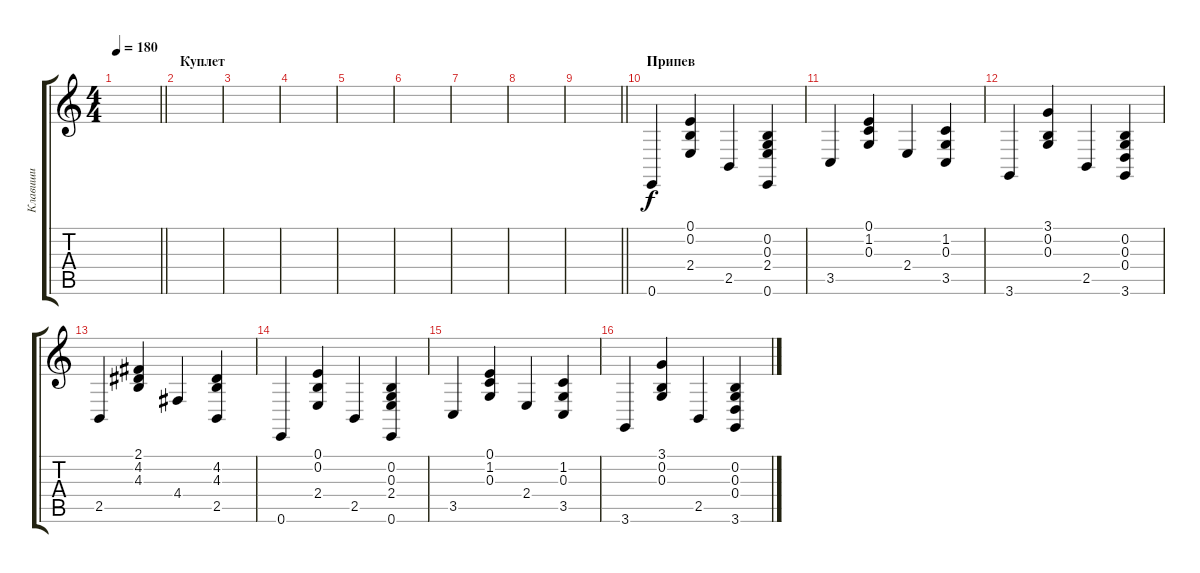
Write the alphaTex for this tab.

\track ("Клавиши" "Клавиши") {instrument accordion}
\staff {score tabs}
\tuning (E4 B3 G3 D3 A2 E2) {hide}
\ts (4 4)
\tempo 180
\clef g2
\barLineRight lightlight
\ks c
|
\section ("" "Куплет")
|
|
|
|
|
|
|
\barLineRight lightlight
|
\section ("" "Припев")
0.6.4 (0.1 0.2 2.4).4 2.5.4 (0.2 0.3 2.4 0.6).4 |
3.5.4 (0.1 1.2 0.3).4 2.4.4 (1.2 0.3 3.5).4 |
3.6.4 (3.1 0.2 0.3).4 2.5.4 (0.2 0.3 0.4 3.6).4 |
2.5.4 (2.1 4.2 4.3).4 4.4.4 (4.2 4.3 2.5).4 |
0.6.4 (0.1 0.2 2.4).4 2.5.4 (0.2 0.3 2.4 0.6).4 |
3.5.4 (0.1 1.2 0.3).4 2.4.4 (1.2 0.3 3.5).4 |
3.6.4 (3.1 0.2 0.3).4 2.5.4 (0.2 0.3 0.4 3.6).4
